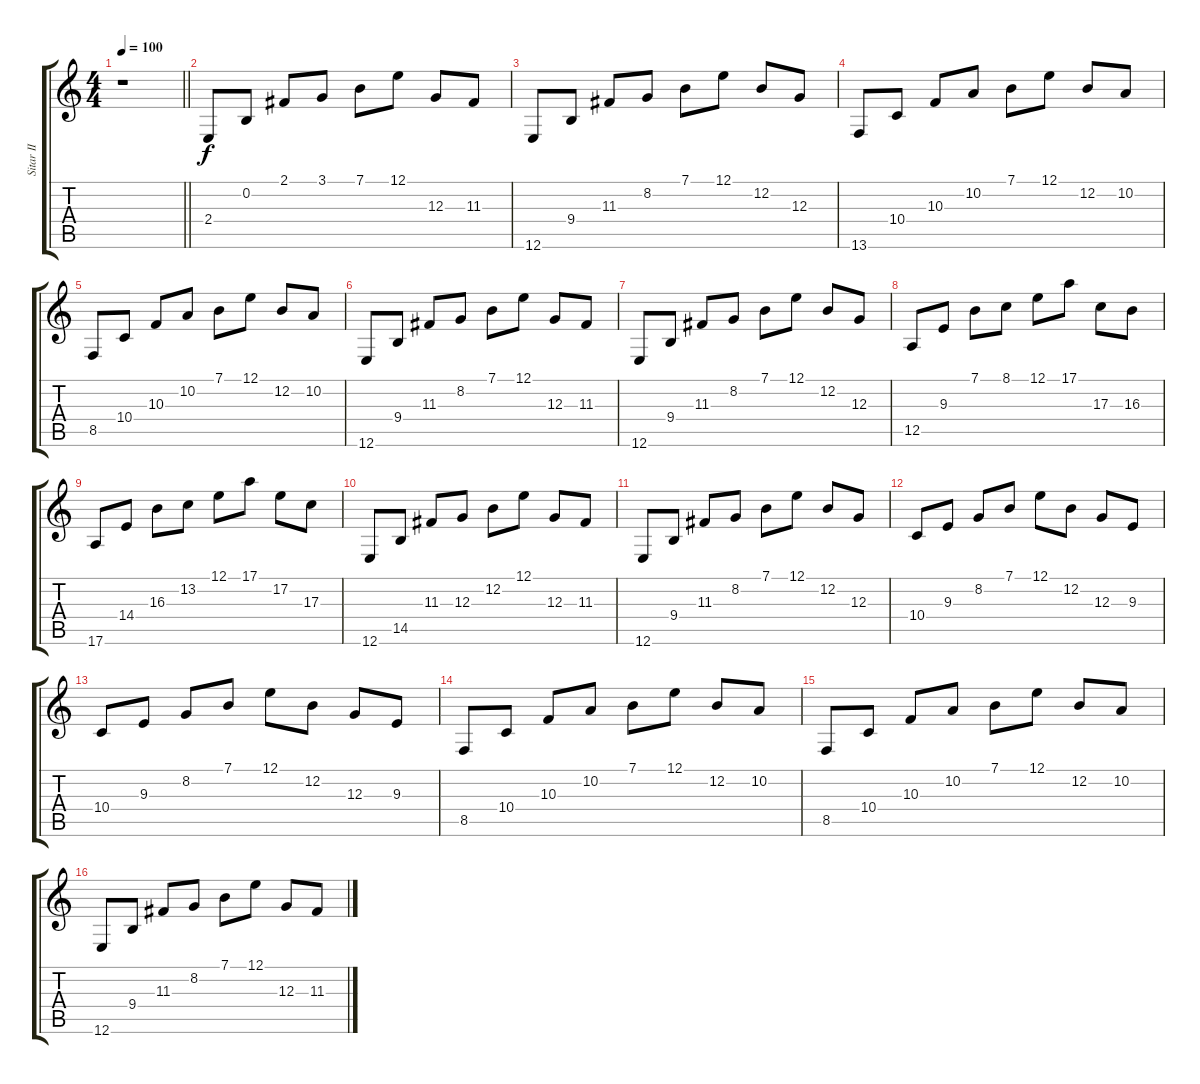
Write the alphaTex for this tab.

\track ("Sitar II" "Sitar II") {instrument sitar}
\staff {score tabs}
\tuning (E4 B3 G3 D3 A2 E2) {hide}
\ts (4 4)
\tempo 100
\clef g2
\barLineRight lightlight
\ks c
r.1{dy f instrument sitar} |
2.4.8 0.2.8 2.1.8 3.1.8 7.1.8 12.1.8 12.3.8 11.3.8 |
12.6.8 9.4.8 11.3.8 8.2.8 7.1.8 12.1.8 12.2.8 12.3.8 |
13.6.8 10.4.8 10.3.8 10.2.8 7.1.8 12.1.8 12.2.8 10.2.8 |
8.5.8 10.4.8 10.3.8 10.2.8 7.1.8 12.1.8 12.2.8 10.2.8 |
12.6.8 9.4.8 11.3.8 8.2.8 7.1.8 12.1.8 12.3.8 11.3.8 |
12.6.8 9.4.8 11.3.8 8.2.8 7.1.8 12.1.8 12.2.8 12.3.8 |
12.5.8 9.3.8 7.1.8 8.1.8 12.1.8 17.1.8 17.3.8 16.3.8 |
17.6.8 14.4.8 16.3.8 13.2.8 12.1.8 17.1.8 17.2.8 17.3.8 |
12.6.8 14.5.8 11.3.8 12.3.8 12.2.8 12.1.8 12.3.8 11.3.8 |
12.6.8 9.4.8 11.3.8 8.2.8 7.1.8 12.1.8 12.2.8 12.3.8 |
10.4.8 9.3.8 8.2.8 7.1.8 12.1.8 12.2.8 12.3.8 9.3.8 |
10.4.8 9.3.8 8.2.8 7.1.8 12.1.8 12.2.8 12.3.8 9.3.8 |
8.5.8 10.4.8 10.3.8 10.2.8 7.1.8 12.1.8 12.2.8 10.2.8 |
8.5.8 10.4.8 10.3.8 10.2.8 7.1.8 12.1.8 12.2.8 10.2.8 |
12.6.8 9.4.8 11.3.8 8.2.8 7.1.8 12.1.8 12.3.8 11.3.8
